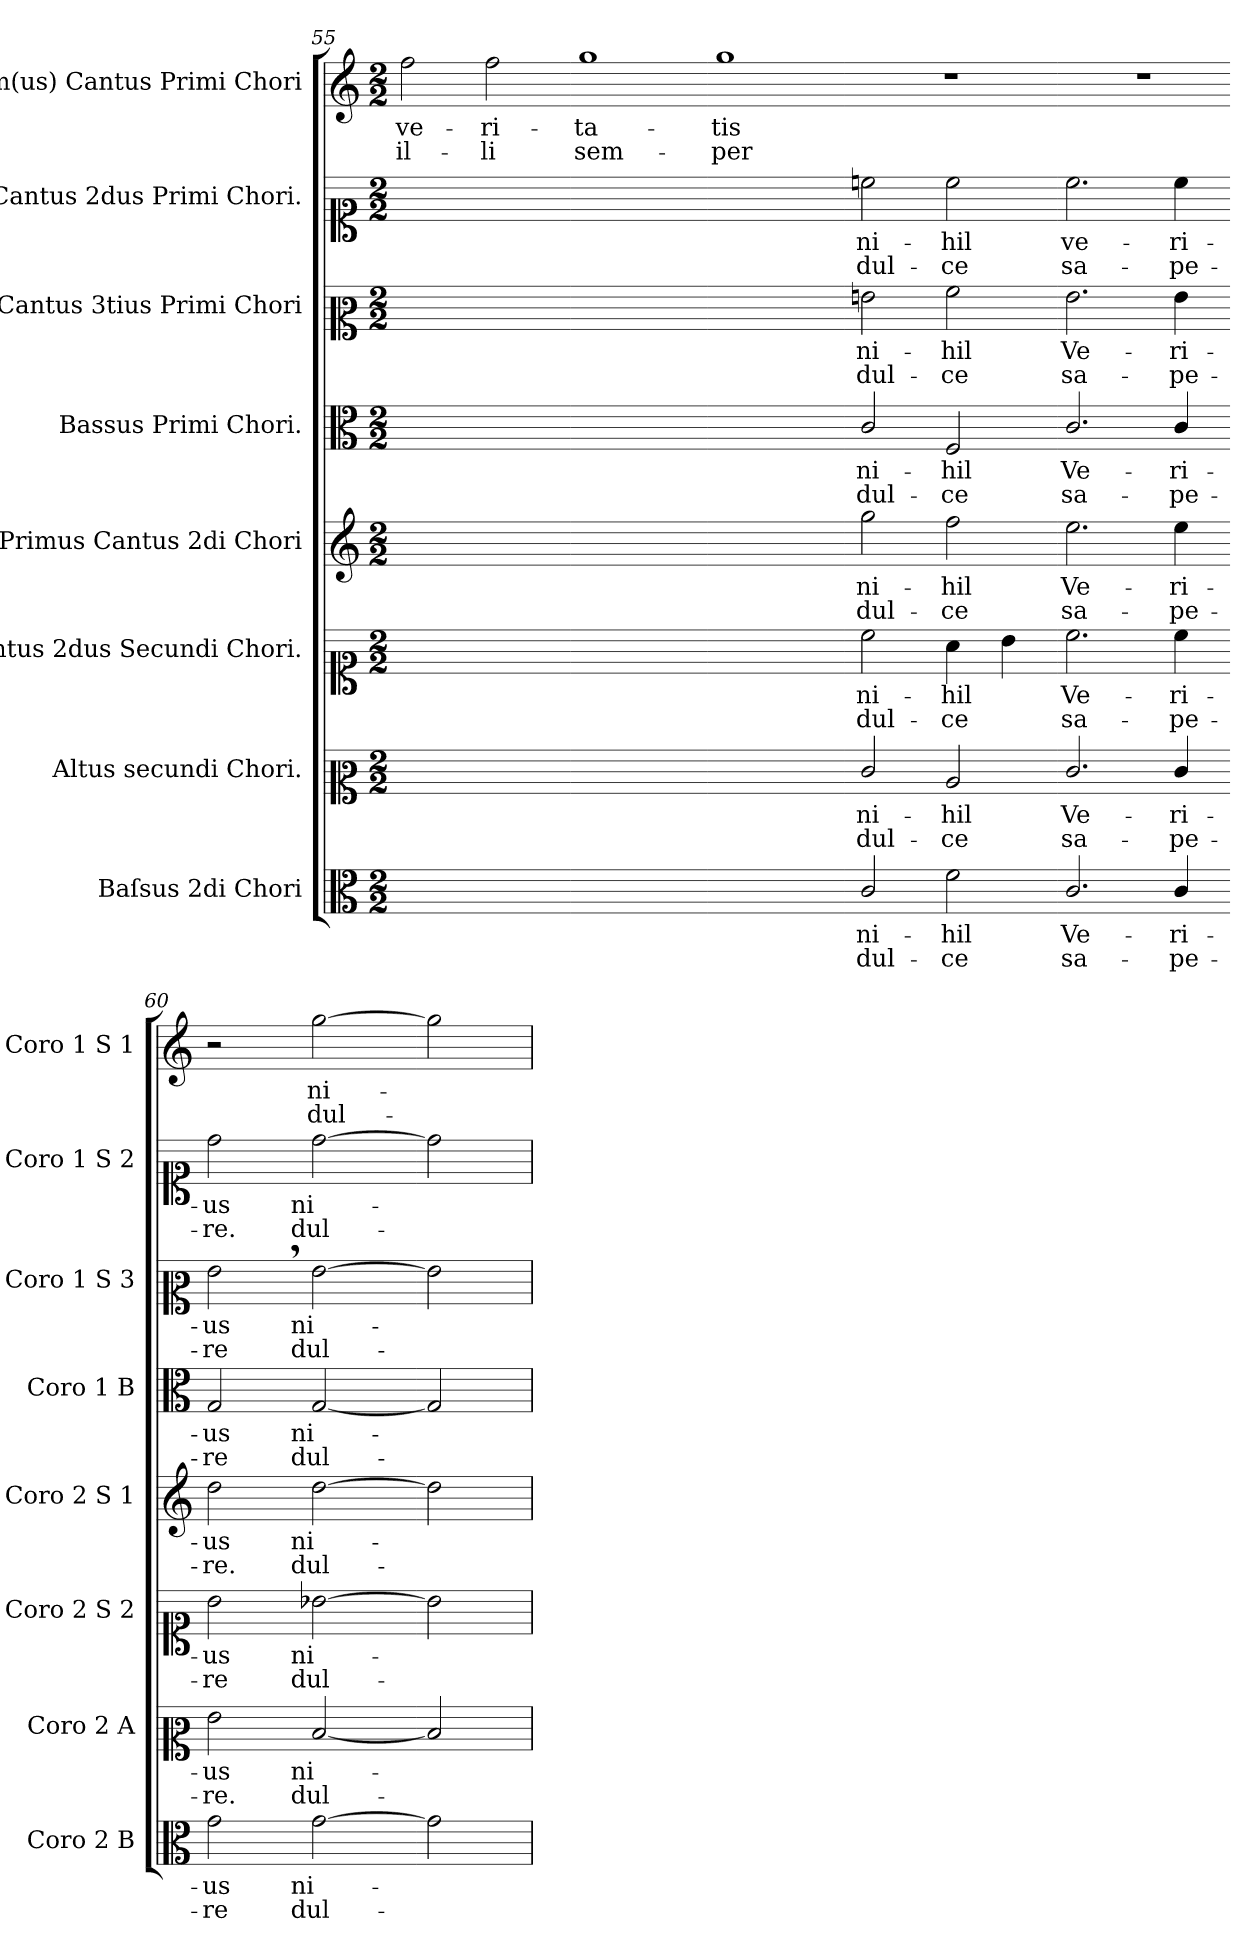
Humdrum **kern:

**kern	**text	**text	**kern	**text	**text	**kern	**text	**text	**kern	**text	**text	**kern	**text	**text	**kern	**text	**text	**kern	**text	**text	**kern	**text	**text
*part8	*part8	*part8	*part7	*part7	*part7	*part6	*part6	*part6	*part5	*part5	*part5	*part4	*part4	*part4	*part3	*part3	*part3	*part2	*part2	*part2	*part1	*part1	*part1
*staff8	*staff8	*staff8	*staff7	*staff7	*staff7	*staff6	*staff6	*staff6	*staff5	*staff5	*staff5	*staff4	*staff4	*staff4	*staff3	*staff3	*staff3	*staff2	*staff2	*staff2	*staff1	*staff1	*staff1
*I"Baſsus 2di Chori	*	*	*I"Altus secundi Chori.	*	*	*I"Cantus 2dus Secundi Chori.	*	*	*I"Primus Cantus 2di Chori	*	*	*I"Bassus Primi Chori.	*	*	*I"Cantus 3tius Primi Chori	*	*	*I"Cantus 2dus Primi Chori.	*	*	*I"Im(us) Cantus Primi Chori	*	*
*I'Coro 2 B	*	*	*I'Coro 2 A	*	*	*I'Coro 2 S 2	*	*	*I'Coro 2 S 1	*	*	*I'Coro 1 B	*	*	*I'Coro 1 S 3	*	*	*I'Coro 1 S 2	*	*	*I'Coro 1 S 1	*	*
*clefC3	*	*	*clefC2	*	*	*clefC1	*	*	*clefG2	*	*	*clefC3	*	*	*clefC2	*	*	*clefC1	*	*	*clefG2	*	*
*k[]	*	*	*k[]	*	*	*k[]	*	*	*k[]	*	*	*k[]	*	*	*k[]	*	*	*k[]	*	*	*k[]	*	*
*M2/2	*	*	*M2/2	*	*	*M2/2	*	*	*M2/2	*	*	*M2/2	*	*	*M2/2	*	*	*M2/2	*	*	*M2/2	*	*
=55	=55	=55	=55	=55	=55	=55	=55	=55	=55	=55	=55	=55	=55	=55	=55	=55	=55	=55	=55	=55	=55	=55	=55
1ryy	.	.	1ryy	.	.	1ryy	.	.	1ryy	.	.	1ryy	.	.	1ryy	.	.	1ryy	.	.	2ff\	ve-	il-
.	.	.	.	.	.	.	.	.	.	.	.	.	.	.	.	.	.	.	.	.	2ff\	-ri-	-li
=56-	=56-	=56-	=56-	=56-	=56-	=56-	=56-	=56-	=56-	=56-	=56-	=56-	=56-	=56-	=56-	=56-	=56-	=56-	=56-	=56-	=56-	=56-	=56-
1ryy	.	.	1ryy	.	.	1ryy	.	.	1ryy	.	.	1ryy	.	.	1ryy	.	.	1ryy	.	.	1gg	-ta-	sem-
=57-	=57-	=57-	=57-	=57-	=57-	=57-	=57-	=57-	=57-	=57-	=57-	=57-	=57-	=57-	=57-	=57-	=57-	=57-	=57-	=57-	=57-	=57-	=57-
1ryy	.	.	1ryy	.	.	1ryy	.	.	1ryy	.	.	1ryy	.	.	1ryy	.	.	1ryy	.	.	1gg	-tis	-per
=58-	=58-	=58-	=58-	=58-	=58-	=58-	=58-	=58-	=58-	=58-	=58-	=58-	=58-	=58-	=58-	=58-	=58-	=58-	=58-	=58-	=58-	=58-	=58-
2c/	ni-	dul-	2e/	ni-	dul-	2cc\	ni-	dul-	2gg\	ni-	dul-	2c/	ni-	dul-	2gn\	ni-	dul-	2ccn\	ni-	dul-	1r	.	.
2f\	-hil	-ce	2c/	-hil	-ce	4a\	-hil	-ce	2ff\	-hil	-ce	2F/	-hil	-ce	2a\	-hil	-ce	2cc\	-hil	-ce	.	.	.
.	.	.	.	.	.	4b\	.	.	.	.	.	.	.	.	.	.	.	.	.	.	.	.	.
=59-	=59-	=59-	=59-	=59-	=59-	=59-	=59-	=59-	=59-	=59-	=59-	=59-	=59-	=59-	=59-	=59-	=59-	=59-	=59-	=59-	=59-	=59-	=59-
2.c/	Ve-	sa-	2.e/	Ve-	sa-	2.cc\	Ve-	sa-	2.ee\	Ve-	sa-	2.c/	Ve-	sa-	2.g\	Ve-	sa-	2.cc\	ve-	sa-	1r	.	.
4c/	-ri-	-pe-	4e/	-ri-	-pe-	4cc\	-ri-	-pe-	4ee\	-ri-	-pe-	4c/	-ri-	-pe-	4g\	-ri-	-pe-	4cc\	-ri-	-pe-	.	.	.
=60-	=60-	=60-	=60-	=60-	=60-	=60-	=60-	=60-	=60-	=60-	=60-	=60-	=60-	=60-	=60-	=60-	=60-	=60-	=60-	=60-	=60-	=60-	=60-
2g\	-us	-re	2g\	-us	-re.	2b\	-us	-re	2dd\	-us	-re.	2G/	-us	-re	2g,<\	-us	-re	2dd\	-us	re.	2r	.	.
[2g\	ni-	dul-	[2d/	ni-	dul-	[2b-X\	ni-	dul-	[2dd\	ni-	dul-	[2G/	ni-	dul-	[2g\	ni-	dul-	[2dd\	ni-	dul-	[2gg\	ni-	dul-
=61-	=61-	=61-	=61-	=61-	=61-	=61-	=61-	=61-	=61-	=61-	=61-	=61-	=61-	=61-	=61-	=61-	=61-	=61-	=61-	=61-	=61-	=61-	=61-
2g\]	.	.	2d/]	.	.	2b-\]	.	.	2dd\]	.	.	2G/]	.	.	2g\]	.	.	2dd\]	.	.	2gg\]	.	.
=	=	=	=	=	=	=	=	=	=	=	=	=	=	=	=	=	=	=	=	=	=	=	=
*-	*-	*-	*-	*-	*-	*-	*-	*-	*-	*-	*-	*-	*-	*-	*-	*-	*-	*-	*-	*-	*-	*-	*-
